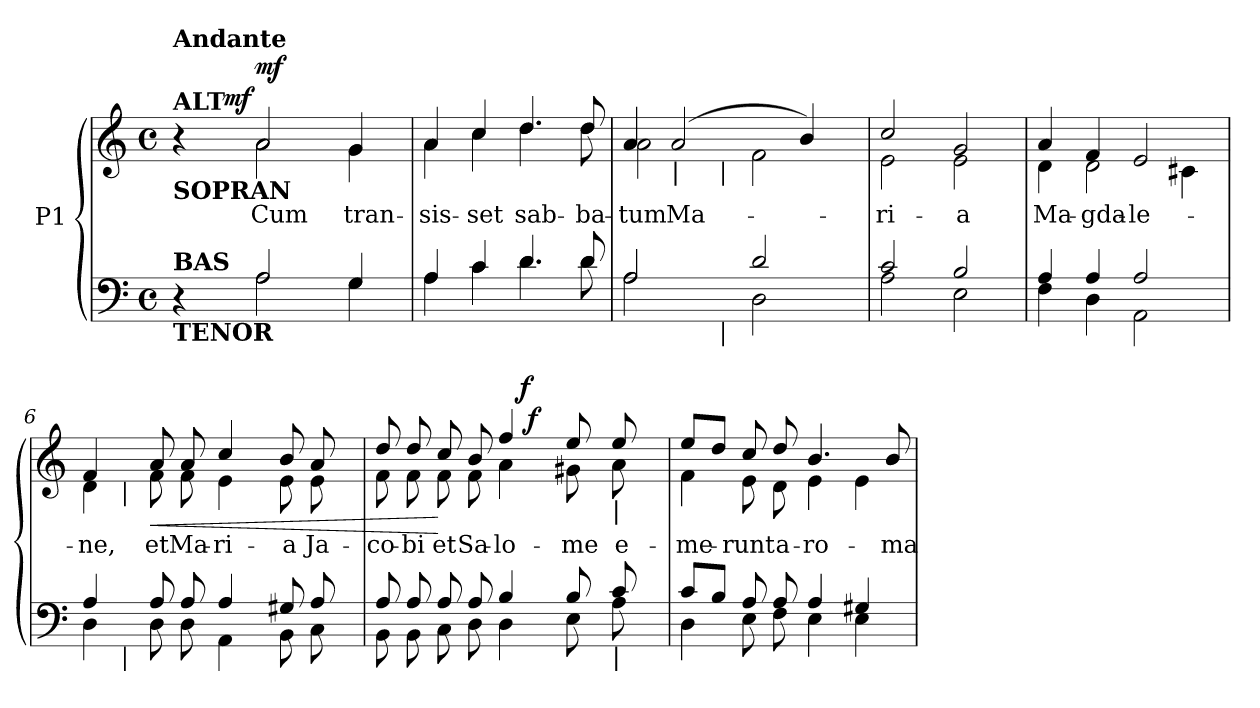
**kern	**kern	**text	**dynam
*part1	*part1	*part1	*part1
*staff2	*staff1	*staff1	*staff1/2
*I"P1	*	*	*
!!LO:PB:g=z
*clefF4	*clefG2	*	*
*k[]	*k[]	*	*
*C:	*C:	*	*
*M4/4	*M4/4	*	*
*met(c)	*met(c)	*	*
*MM80	*MM80	*	*
=1	=1	=1	=1
*^	*^	*	*
*	*^	*	*	*	*
!	!	!	!LO:TX:b:B:t=SOPRAN	!	!	!
!	!	!	!LO:TX:B:t=ALT	!	!	!
!	!	!	!LO:TX:a:B:t=Andante	!	!	!
!LO:TX:b:B:t=TENOR	!	!	!	!	!	!
!LO:TX:B:t=BAS	!	!	!	!	!	!
4r	4ryy	16ryy	4r	4ryy	.	.
.	.	32ryy	.	.	.	.
.	.	64ryy	.	.	.	.
.	.	128...ryy	.	.	.	.
.	.	2ryy	.	.	.	mf
!	!	!	!	!	!LO:LY:b:color=#000000	!
2Ai/	2Ai\	.	2ai/	2ai\	Cum	mf
.	.	4ryy	.	.	.	.
!	!	!	!	!	!LO:LY:b:color=#000000	!
4Gi/	4Gi\	.	4gi/	4gi\	tran-	.
.	.	8ryy	.	.	.	.
.	.	1024ryy	.	.	.	.
*	*v	*v	*	*	*	*
=2	=2	=2	=2	=2	=2
*	*^	*	*	*	*
!	!	!	!	!	!LO:LY:b:color=#000000	!
*	*v	*v	*	*	*	*
4Ai/	4Ai\	4ai/	4ai\	-sis-	.
!	!	!	!	!LO:LY:b:color=#000000	!
4ci/	4ci\	4cci/	4cci\	-set	.
!	!	!	!	!LO:LY:b:color=#000000	!
4.di/	4.di\	4.ddi/	4.ddi\	sab-	.
!	!	!	!	!LO:LY:b:color=#000000	!
8di/	8di\	8ddi/	8ddi\	-ba-	.
*	*	*v	*v	*	*
=3	=3	=3	=3	=3
*	*	*^	*	*
!	!	!	!	!LO:LY:b:color=#000000	!
*	*^	*	*^	*	*
2Ai/	2Ai\	4ryy	4ai/	2ai\	4ryy	-tum	.
!	!	!	!LO:TX:b:t=|	!	!	!	!
!	!	!	!	!	!	!LO:LY:b:color=#000000	!
.	.	16ryy	(2ai/	.	16ryy	Ma-	.
.	.	32ryy	.	.	32ryy	.	.
.	.	64ryy	.	.	64ryy	.	.
.	.	256ryy	.	.	256ryy	.	.
.	.	1024ryy	.	.	1024ryy	.	.
!	!	!	!	!	!LO:TX:b:t=|	!	!
!	!	!LO:TX:b:t=|	!	!	!	!	!
.	.	2ryy	.	.	2ryy	.	.
2di/	2Di\	.	.	2fi\	.	.	.
.	.	.	4bi/)	.	.	.	.
.	.	8ryy	.	.	8ryy	.	.
.	.	128ryy	.	.	128ryy	.	.
.	.	512.ryy	.	.	512.ryy	.	.
*	*v	*v	*	*	*	*	*
*	*	*v	*v	*v	*	*
=4	=4	=4	=4	=4
*	*^	*^	*	*
*	*	*	*	*^	*	*
!	!	!	!	!	!	!LO:LY:b:color=#000000	!
*	*v	*v	*	*	*	*	*
*	*	*	*v	*v	*	*
2ci/	2Ai\	2cci/	2ei\	-ri-	.
!	!	!	!	!LO:LY:b:color=#000000	!
2Bi/	2Ei\	2gi/	2ei\	-a	.
=5	=5	=5	=5	=5	=5
!	!	!	!	!LO:LY:b:color=#000000	!
4Ai/	4Fi\	4ai/	4di\	Ma-	.
!	!	!	!	!LO:LY:b:color=#000000	!
4Ai/	4Di\	4fi/	2di\	-gda-	.
!	!	!	!	!LO:LY:b:color=#000000	!
2Ai/	2AAi\	2ei/	.	-le-	.
.	.	.	4c#Xi\	.	.
*	*	*v	*v	*	*
!!LO:LB:g=z
=6	=6	=6	=6	=6
*	*	*^	*	*
!	!	!	!	!LO:LY:b:color=#000000	!
*	*^	*	*^	*	*
4Ai/	4Di\	8ryy	4fi/	4di\	8ryy	-ne,	.
.	.	128ryy	.	.	128ryy	.	.
.	.	1024ryy	.	.	1024ryy	.	.
!	!	!	!	!	!LO:TX:b:t=|	!	!
!	!	!LO:TX:b:t=|	!	!	!	!	!
.	.	2ryy	.	.	2ryy	.	.
!	!	!	!	!	!	!LO:LY:b:color=#000000	!LO:HP:b
8Ai/	8Di\	.	8ai/	8fi\	.	et	<
!	!	!	!	!	!	!LO:LY:b:color=#000000	!
8Ai/	8Di\	.	8ai/	8fi\	.	Ma-	.
!	!	!	!	!	!	!LO:LY:b:color=#000000	!
4Ai/	4AAi\	.	4cci/	4ei\	.	-ri-	.
.	.	4ryy	.	.	4ryy	.	.
!	!	!	!	!	!	!LO:LY:b:color=#000000	!
8G#Xi/	8BBi\	.	8bi/	8ei\	.	-a	.
!	!	!	!	!	!	!LO:LY:b:color=#000000	!
8Ai/	8Ci\	.	8ai/	8ei\	.	Ja-	.
.	.	16ryy	.	.	16ryy	.	.
.	.	32ryy	.	.	32ryy	.	.
.	.	64ryy	.	.	64ryy	.	.
.	.	256..ryy	.	.	256..ryy	.	.
=7	=7	=7	=7	=7	=7	=7	=7
!	!	!	!	!	!	!LO:LY:b:color=#000000	!
8Ai/	8BBi\	2ryy	8ddi/	8fi\	2ryy	-co-	.
!	!	!	!	!	!	!LO:LY:b:color=#000000	!
8Ai/	8BBi\	.	8ddi/	8fi\	.	-bi	.
!	!	!	!	!	!	!LO:LY:b:color=#000000	!
8Ai/	8Ci\	.	8cci/	8fi\	.	et	[
!	!	!	!	!	!	!LO:LY:b:color=#000000	!
8Ai/	8Di\	.	8bi/	8fi\	.	Sa-	.
!	!	!	!	!	!	!LO:LY:b:color=#000000	!
4Bi/	4Di\	16ryy	4ffi/	4ai\	16ryy	-lo-	.
.	.	128..ryy	.	.	1024ryy	.	.
.	.	.	.	.	4ryy	.	f
.	.	4ryy	.	.	.	.	f
!	!	!	!	!	!	!LO:LY:b:color=#000000	!
8Bi/	8Ei\	.	8eei/	8g#Xi\	.	-me	.
.	.	.	.	.	8ryy	.	.
.	.	8ryy	.	.	.	.	.
!	!	!	!LO:TX:b:t=|	!	!	!	!
!LO:TX:b:t=|	!	!	!	!	!	!	!
!	!	!	!	!	!	!LO:LY:b:color=#000000	!
8ci/	8Ai\	.	8eei/	8ai\	.	e-	.
.	.	.	.	.	32ryy	.	.
.	.	32ryy	.	.	.	.	.
.	.	.	.	.	64ryy	.	.
.	.	64ryy	.	.	.	.	.
.	.	.	.	.	128...ryy	.	.
.	.	512ryy	.	.	.	.	.
*	*v	*v	*	*	*	*	*
*	*	*v	*v	*v	*	*
=8	=8	=8	=8	=8
*	*^	*^	*	*
*	*	*	*	*^	*	*
!	!	!	!	!	!	!LO:LY:b:color=#000000	!
*	*v	*v	*	*	*	*	*
*	*	*	*v	*v	*	*
8ci/L	4Di\	8eei/L	4fi\	-me-	.
8Bi/J	.	8ddi/J	.	.	.
!	!	!	!	!LO:LY:b:color=#000000	!
8Ai/	8Ei\	8cci/	8ei\	-runt	.
!	!	!	!	!LO:LY:b:color=#000000	!
8Ai/	8Fi\	8ddi/	8di\	a-	.
!	!	!	!	!LO:LY:b:color=#000000	!
4Ai/	4Ei\	4.bi/	4ei\	-ro-	.
4G#Xi/	4Ei\	.	4ei\	.	.
!	!	!	!	!LO:LY:b:color=#000000	!
.	.	8bi/	.	-ma-	.
*v	*v	*	*	*	*
*	*v	*v	*	*
=	=	=	=
*-	*-	*-	*-
